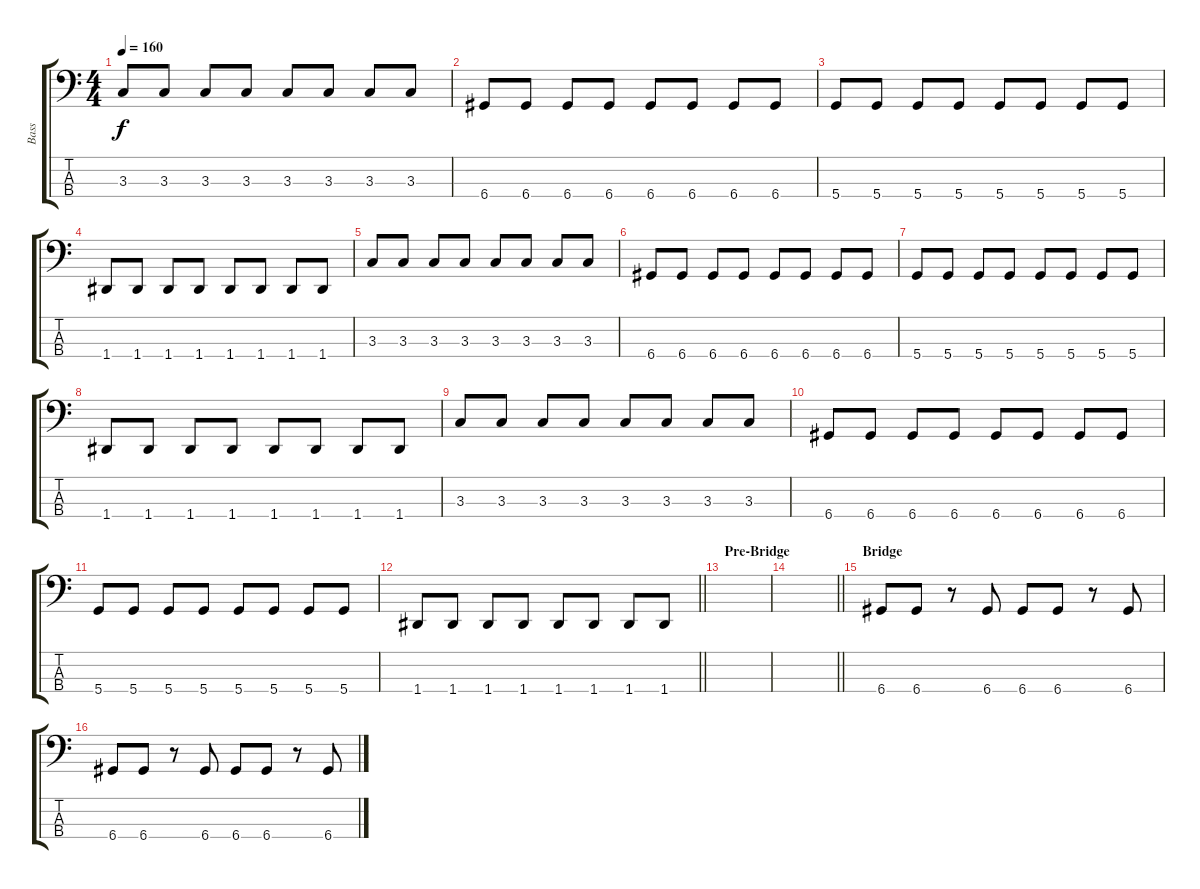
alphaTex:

\track ("Bass" "Bass") {instrument electricbassfinger}
\staff {score tabs}
\tuning (G2 D2 A1 D1) {hide}
\ts (4 4)
\tempo 160
\clef f4
\ks c
3.3.8{dy f} 3.3.8 3.3.8 3.3.8 3.3.8 3.3.8 3.3.8 3.3.8 |
6.4.8 6.4.8 6.4.8 6.4.8 6.4.8 6.4.8 6.4.8 6.4.8 |
5.4.8 5.4.8 5.4.8 5.4.8 5.4.8 5.4.8 5.4.8 5.4.8 |
1.4.8 1.4.8 1.4.8 1.4.8 1.4.8 1.4.8 1.4.8 1.4.8 |
3.3.8 3.3.8 3.3.8 3.3.8 3.3.8 3.3.8 3.3.8 3.3.8 |
6.4.8 6.4.8 6.4.8 6.4.8 6.4.8 6.4.8 6.4.8 6.4.8 |
5.4.8 5.4.8 5.4.8 5.4.8 5.4.8 5.4.8 5.4.8 5.4.8 |
1.4.8 1.4.8 1.4.8 1.4.8 1.4.8 1.4.8 1.4.8 1.4.8 |
3.3.8 3.3.8 3.3.8 3.3.8 3.3.8 3.3.8 3.3.8 3.3.8 |
6.4.8 6.4.8 6.4.8 6.4.8 6.4.8 6.4.8 6.4.8 6.4.8 |
5.4.8 5.4.8 5.4.8 5.4.8 5.4.8 5.4.8 5.4.8 5.4.8 |
\barLineRight lightlight
1.4.8 1.4.8 1.4.8 1.4.8 1.4.8 1.4.8 1.4.8 1.4.8 |
\section ("" "Pre-Bridge")
|
\barLineRight lightlight
|
\section ("" "Bridge")
6.4.8 6.4.8 r.8 6.4.8 6.4.8 6.4.8 r.8 6.4.8 |
6.4.8 6.4.8 r.8 6.4.8 6.4.8 6.4.8 r.8 6.4.8
